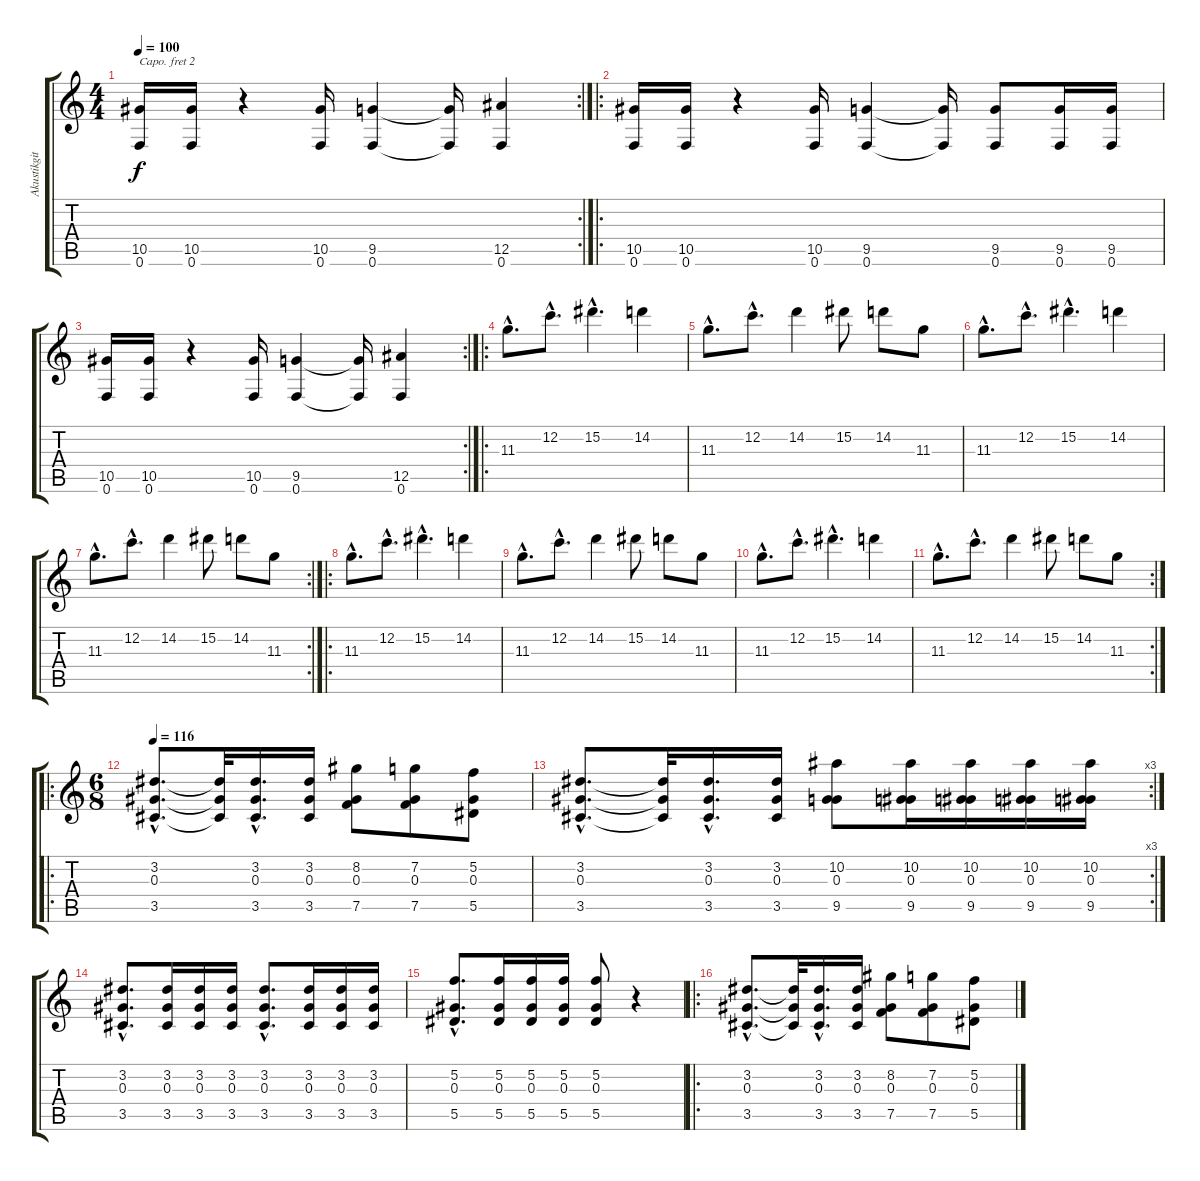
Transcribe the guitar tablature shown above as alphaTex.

\track ("Akustikgitarre R" "Akustikgit") {instrument acousticguitarnylon}
\staff {score tabs}
\capo 2
\tuning (Eb4 Bb3 Gb3 Db3 Ab2 Eb2) {hide}
\rc 2
\ts (4 4)
\tempo 100
\clef g2
\ks c
(10.5 0.6).16{dy f} (10.5 0.6).16 r.4 (10.5 0.6).16 (9.5 0.6).4 (9.5{t} 0.6{t}).16 (12.5 0.6).4 |
\ro
(10.5 0.6).16 (10.5 0.6).16 r.4 (10.5 0.6).16 (9.5 0.6).4 (9.5{t} 0.6{t}).16 (9.5 0.6).8 (9.5 0.6).16 (9.5 0.6).16 |
\rc 2
(10.5 0.6).16 (10.5 0.6).16 r.4 (10.5 0.6).16 (9.5 0.6).4 (9.5{t} 0.6{t}).16 (12.5 0.6).4 |
\ro
11.3{hac}.8{d volume 10} 12.2{hac}.8{d} 15.2{hac}.4{d} 14.2.4 |
11.3{hac}.8{d} 12.2{hac}.8{d} 14.2.4 15.2.8 14.2.8 11.3.8 |
11.3{hac}.8{d} 12.2{hac}.8{d} 15.2{hac}.4{d} 14.2.4 |
\rc 2
11.3{hac}.8{d} 12.2{hac}.8{d} 14.2.4 15.2.8 14.2.8 11.3.8 |
\ro
11.3{hac}.8{d} 12.2{hac}.8{d} 15.2{hac}.4{d} 14.2.4 |
11.3{hac}.8{d} 12.2{hac}.8{d} 14.2.4 15.2.8 14.2.8 11.3.8 |
11.3{hac}.8{d} 12.2{hac}.8{d} 15.2{hac}.4{d} 14.2.4 |
\rc 2
11.3{hac}.8{d} 12.2{hac}.8{d} 14.2.4 15.2.8 14.2.8 11.3.8 |
\ro
\ts (6 8)
\tempo 116
(3.2{hac} 0.3{hac} 3.5{hac}).8{d volume 13} (3.2{t} 0.3{t} 3.5{t}).32 (3.2{hac} 0.3{hac} 3.5{hac}).16{d} (3.2 0.3 3.5).16 (8.2 0.3 7.5).8 (7.2 0.3 7.5).8 (5.2 0.3 5.5).8 |
\rc 3
(3.2{hac} 0.3{hac} 3.5{hac}).8{d} (3.2{t} 0.3{t} 3.5{t}).32 (3.2{hac} 0.3{hac} 3.5{hac}).16{d} (3.2 0.3 3.5).16 (10.2 0.3 9.5).8 (10.2 0.3 9.5).16 (10.2 0.3 9.5).16 (10.2 0.3 9.5).16 (10.2 0.3 9.5).16 |
(3.2{hac} 0.3{hac} 3.5{hac}).8{d} (3.2 0.3 3.5).16 (3.2 0.3 3.5).16 (3.2 0.3 3.5).16 (3.2{hac} 0.3{hac} 3.5{hac}).8{d} (3.2 0.3 3.5).16 (3.2 0.3 3.5).16 (3.2 0.3 3.5).16 |
(5.2{hac} 0.3{hac} 5.5{hac}).8{d} (5.2 0.3 5.5).16 (5.2 0.3 5.5).16 (5.2 0.3 5.5).16 (5.2 0.3 5.5).8 r.4 |
\ro
(3.2{hac} 0.3{hac} 3.5{hac}).8{d} (3.2{t} 0.3{t} 3.5{t}).32 (3.2{hac} 0.3{hac} 3.5{hac}).16{d} (3.2 0.3 3.5).16 (8.2 0.3 7.5).8 (7.2 0.3 7.5).8 (5.2 0.3 5.5).8
